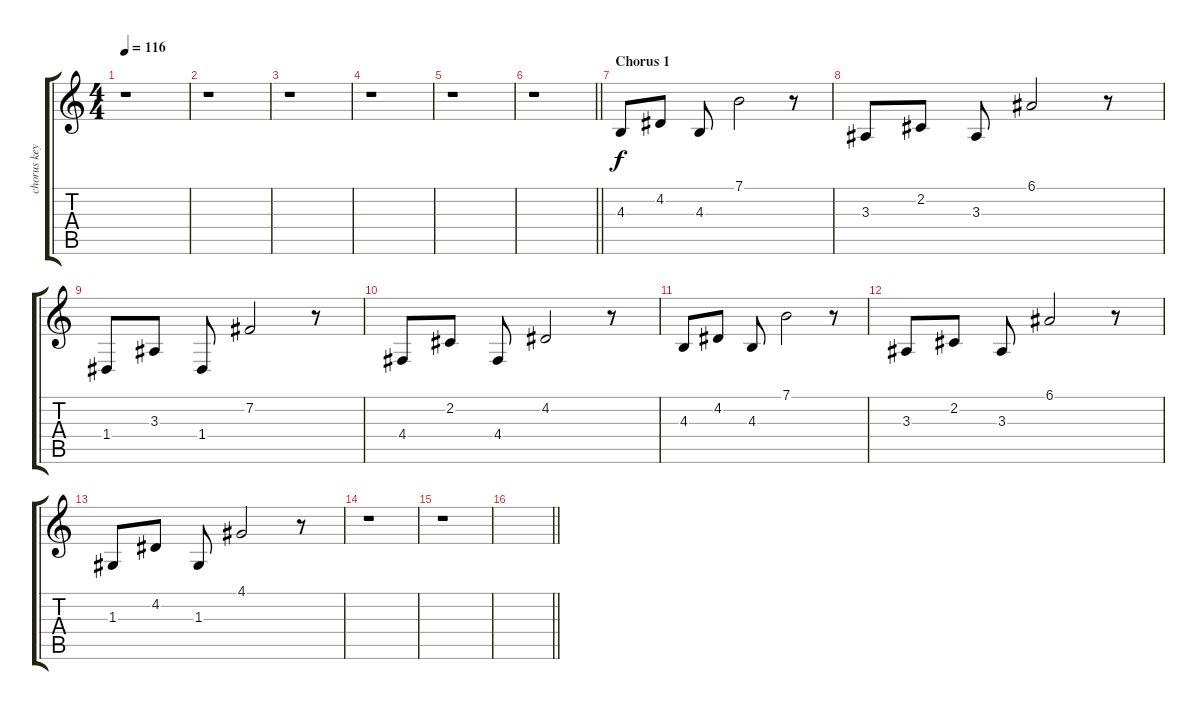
\track ("chorus keyboard" "chorus key") {instrument pad3polysynth}
\staff {score tabs}
\tuning (E4 B3 G3 D3 A2 E2) {hide}
\ts (4 4)
\tempo 116
\clef g2
\ks c
r.1{dy f} |
r.1 |
r.1 |
r.1 |
r.1 |
\barLineRight lightlight
r.1 |
\section ("" "Chorus 1")
4.3.8 4.2.8 4.3.8 7.1.2 r.8 |
3.3.8 2.2.8 3.3.8 6.1.2 r.8 |
1.4.8 3.3.8 1.4.8 7.2.2 r.8 |
4.4.8 2.2.8 4.4.8 4.2.2 r.8 |
4.3.8 4.2.8 4.3.8 7.1.2 r.8 |
3.3.8 2.2.8 3.3.8 6.1.2 r.8 |
1.3.8 4.2.8 1.3.8 4.1.2 r.8 |
r.1 |
r.1 |
\barLineRight lightlight
